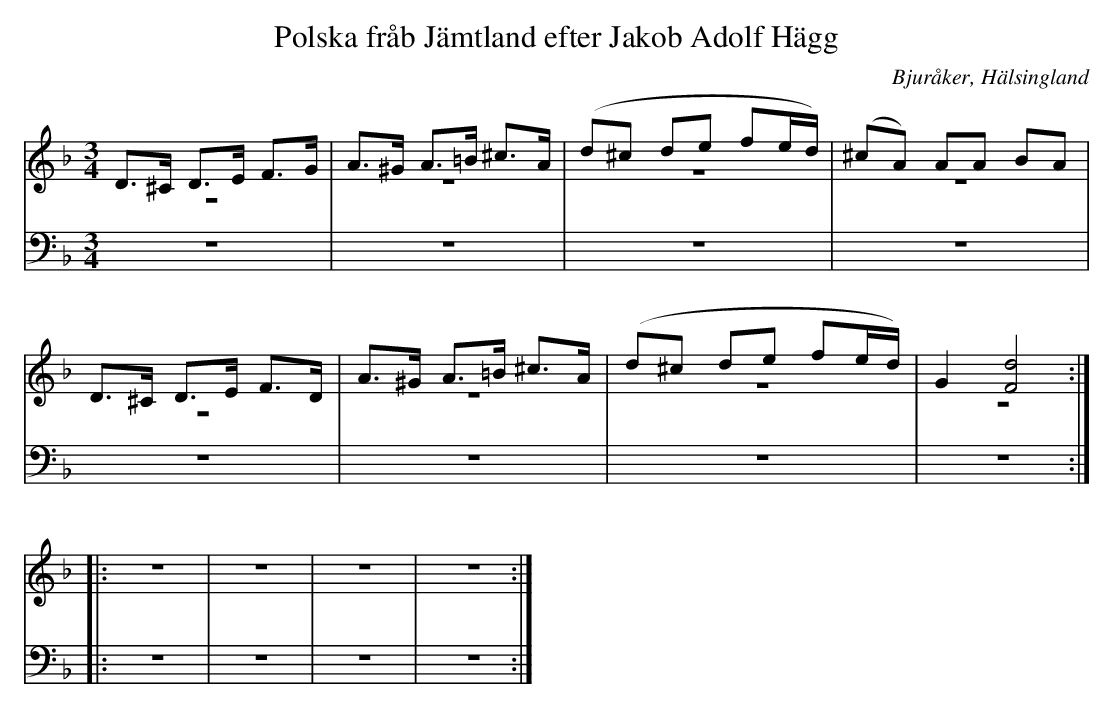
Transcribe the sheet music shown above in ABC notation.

X:1
T: Polska fråb Jämtland efter Jakob Adolf Hägg
O: Bjuråker, Hälsingland
M: 3/4
L: 1/8
K: Dm
V:1
V:2 merge
V:3
V:4 merge
V:1
D>^C D>E F>G|A>^G A>=B ^c>A|(d^c de fe/d/)|(^cA) AA BA|
D>^C D>E F>D|A>^G A>=B ^c>A|(d^c de fe/d/)|G2 [F4d4]:|
|:z6|z6|z6|z6:|
V:2
z6|z6|z6|z6|
z6|z6|z6|z6:|
|:z6|z6|z6|z6:|
V:3 clef=bass
z6|z6|z6|z6|
z6|z6|z6|z6:|
|:z6|z6|z6|z6:|
V:4 clef=bass
z6|z6|z6|z6|
z6|z6|z6|z6:|
|:z6|z6|z6|z6:|
